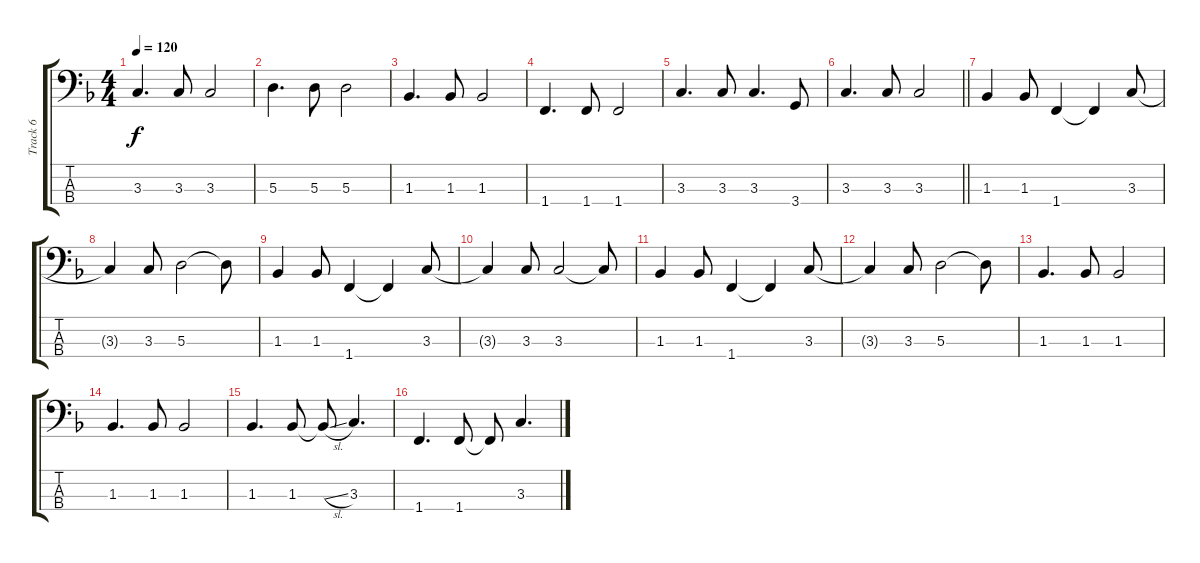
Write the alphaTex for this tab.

\track ("Track 6" "Track 6") {instrument electricbassfinger}
\staff {score tabs}
\tuning (G2 D2 A1 E1) {hide}
\ts (4 4)
\tempo 120
\clef f4
\ks f
3.3.4{d dy f} 3.3.8 3.3.2 |
5.3.4{d} 5.3.8 5.3.2 |
1.3.4{d} 1.3.8 1.3.2 |
1.4.4{d} 1.4.8 1.4.2 |
3.3.4{d} 3.3.8 3.3.4{d} 3.4.8 |
\barLineRight lightlight
3.3.4{d} 3.3.8 3.3.2 |
1.3.4 1.3.8 1.4.4 1.4{t}.4 3.3.8 |
3.3{t}.4 3.3.8 5.3.2 5.3{t}.8 |
1.3.4 1.3.8 1.4.4 1.4{t}.4 3.3.8 |
3.3{t}.4 3.3.8 3.3.2 3.3{t}.8 |
1.3.4 1.3.8 1.4.4 1.4{t}.4 3.3.8 |
3.3{t}.4 3.3.8 5.3.2 5.3{t}.8 |
1.3.4{d} 1.3.8 1.3.2 |
1.3.4{d} 1.3.8 1.3.2 |
1.3.4{d} 1.3.8 1.3{sl t}.8 3.3.4{d} |
1.4.4{d} 1.4.8 1.4{t}.8 3.3.4{d}
